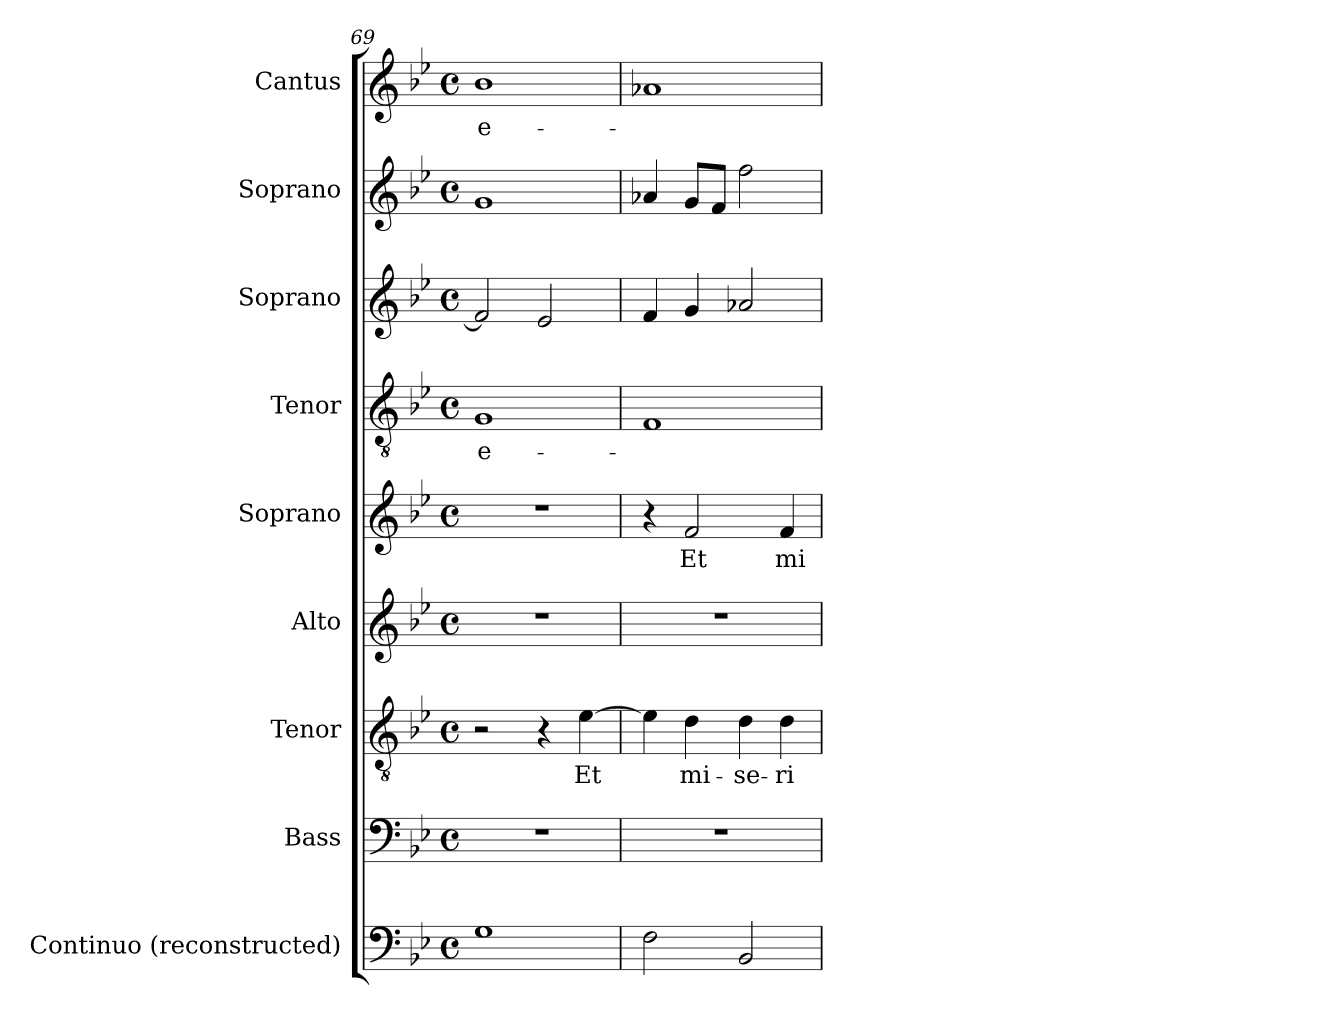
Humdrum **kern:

**kern	**kern	**kern	**text	**kern	**kern	**text	**kern	**text	**kern	**kern	**kern	**text
*part9	*part8	*part7	*part7	*part6	*part5	*part5	*part4	*part4	*part3	*part2	*part1	*part1
*staff9	*staff8	*staff7	*staff7	*staff6	*staff5	*staff5	*staff4	*staff4	*staff3	*staff2	*staff1	*staff1
*I"Continuo (reconstructed)	*I"Bass	*I"Tenor	*	*I"Alto	*I"Soprano	*	*I"Tenor	*	*I"Soprano	*I"Soprano	*I"Cantus	*
*I'Cont.	*I'B.	*I'T.	*	*I'A.	*I'S.	*	*I'T.	*	*I'S.	*I'S.	*	*
*clefF4	*clefF4	*clefGv2	*	*clefG2	*clefG2	*	*clefGv2	*	*clefG2	*clefG2	*clefG2	*
*	*	*ITrd7c12	*	*	*	*	*ITrd7c12	*	*	*	*	*
*k[b-e-]	*k[b-e-]	*k[b-e-]	*	*k[b-e-]	*k[b-e-]	*	*k[b-e-]	*	*k[b-e-]	*k[b-e-]	*k[b-e-]	*
*g:	*g:	*g:	*	*g:	*g:	*	*g:	*	*g:	*g:	*g:	*
*M4/4	*M4/4	*M4/4	*	*M4/4	*M4/4	*	*M4/4	*	*M4/4	*M4/4	*M4/4	*
*met(c)	*met(c)	*met(c)	*	*met(c)	*met(c)	*	*met(c)	*	*met(c)	*met(c)	*met(c)	*
=69	=69	=69	=69	=69	=69	=69	=69	=69	=69	=69	=69	=69
!	!	!	!	!	!	!	!	!LO:LY:b:color=#000000	!	!	!	!
!	!	!	!	!	!	!	!	!	!	!	!	!LO:LY:b:color=#000000
1Gi	1r	2r	.	1r	1r	.	1GGi	e-	2fi/]	1gi	1b-i	e-
.	.	4r	.	.	.	.	.	.	2e-i/	.	.	.
!	!	!	!LO:LY:b:color=#000000	!	!	!	!	!	!	!	!	!
.	.	[4E-i\	Et	.	.	.	.	.	.	.	.	.
=70	=70	=70	=70	=70	=70	=70	=70	=70	=70	=70	=70	=70
2Fi\	1r	4E-i\]	.	1r	4r	.	1FFi	.	4fi/	4a-Xi/	1a-Xi	.
!	!	!	!LO:LY:b:color=#000000	!	!	!	!	!	!	!	!	!
!	!	!	!	!	!	!LO:LY:b:color=#000000	!	!	!	!	!	!
.	.	4Di\	mi-	.	2fi/	Et	.	.	4gi/	8gi/L	.	.
.	.	.	.	.	.	.	.	.	.	8fi/J	.	.
!	!	!	!LO:LY:b:color=#000000	!	!	!	!	!	!	!	!	!
2BB-i/	.	4Di\	-se-	.	.	.	.	.	2a-Xi/	2ffi\	.	.
!	!	!	!LO:LY:b:color=#000000	!	!	!	!	!	!	!	!	!
!	!	!	!	!	!	!LO:LY:b:color=#000000	!	!	!	!	!	!
.	.	4Di\	-ri-	.	4fi/	mi-	.	.	.	.	.	.
=	=	=	=	=	=	=	=	=	=	=	=	=
*-	*-	*-	*-	*-	*-	*-	*-	*-	*-	*-	*-	*-
